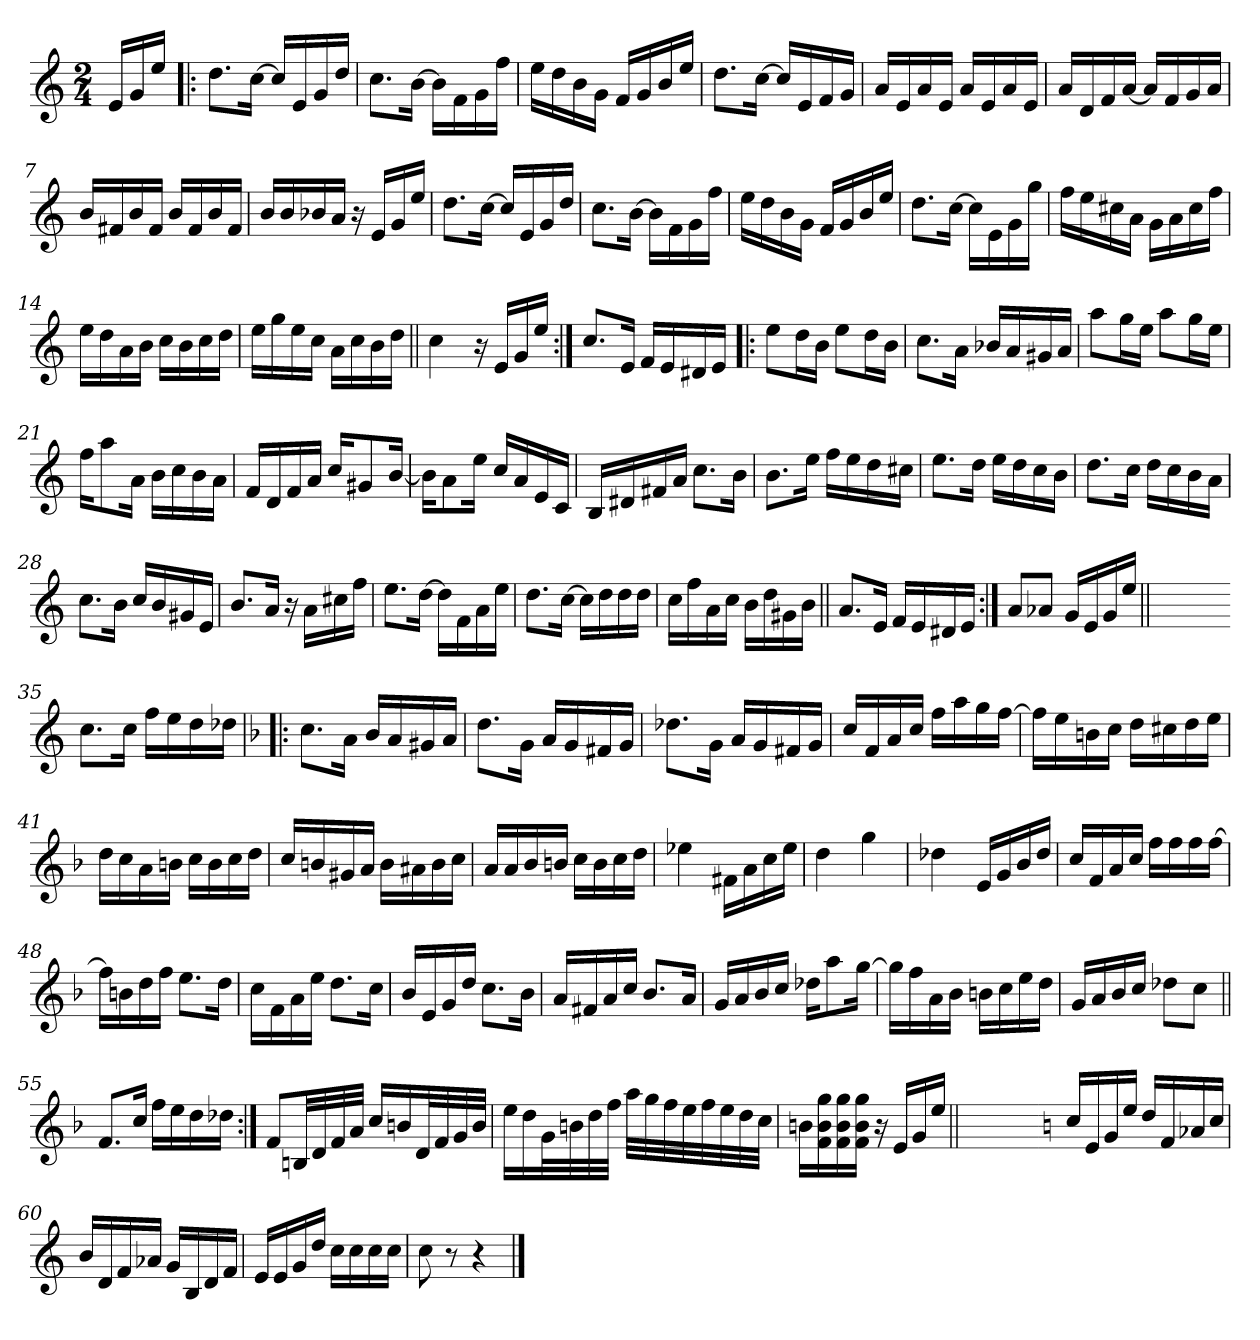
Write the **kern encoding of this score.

**kern
*part1
*staff1
*clefG2
*k[]
*C:
*M2/4
=
16e/LL
16g/
16ee/JJ
=1!|:
8.dd\L
[16cc\Jk
16cc/LL]
16e/
16g/
16dd/JJ
=2
8.cc\L
[16b\Jk
16b\LL]
16f\
16g\
16ff\JJ
=3
16ee\LL
16dd\
16b\
16g\JJ
16f/LL
16g/
16b/
16ee/JJ
=4
8.dd\L
[16cc\Jk
16cc/LL]
16e/
16f/
16g/JJ
!!LO:LB:g=z
=5
16a/LL
16e/
16a/
16e/JJ
16a/LL
16e/
16a/
16e/JJ
=6
16a/LL
16d/
16f/
[16a/JJ
16a/LL]
16f/
16g/
16a/JJ
=7
16b/LL
16f#X/
16b/
16f#/JJ
16b/LL
16f#/
16b/
16f#/JJ
=8
16b/LL
16b/
16b-X/
16a/JJ
16r
16e/LL
16g/
16ee/JJ
!!LO:LB:g=z
=9
8.dd\L
[16cc\Jk
16cc/LL]
16e/
16g/
16dd/JJ
=10
8.cc\L
[16b\Jk
16b\LL]
16f\
16g\
16ff\JJ
=11
16ee\LL
16dd\
16b\
16g\JJ
16f/LL
16g/
16b/
16ee/JJ
=12
8.dd\L
[16cc\Jk
16cc\LL]
16e\
16g\
16gg\JJ
!!LO:LB:g=z
=13
16ff\LL
16ee\
16cc#X\
16a\JJ
16g\LL
16a\
16cc#\
16ff\JJ
=14
16ee\LL
16dd\
16a\
16b\JJ
16cc\LL
16b\
16cc\
16dd\JJ
=15
16ee\LL
16gg\
16ee\
16cc\JJ
16a\LL
16cc\
16b\
16dd\JJ
=16||
4cc\
16r
16e/LL
16g/
16ee/JJ
!!LO:LB:g=z
=17:|!
8.cc/L
16e/Jk
16f/LL
16e/
16d#X/
16e/JJ
=18!|:
8ee\L
16dd\L
16b\JJ
8ee\L
16dd\L
16b\JJ
=19
8.cc\L
16a\Jk
16b-X/LL
16a/
16g#X/
16a/JJ
=20
8aa\L
16gg\L
16ee\JJ
8aa\L
16gg\L
16ee\JJ
!!LO:LB:g=z
=21
16ff\KL
8aa\
16a\Jk
16b\LL
16cc\
16b\
16a\JJ
=22
16f/LL
16d/
16f/
16a/JJ
16cc/KL
8g#X/
[16b/Jk
=23
16b\KL]
8a\
16ee\Jk
16cc/LL
16a/
16e/
16c/JJ
=24
16B/LL
16d#X/
16f#X/
16a/JJ
8.cc\L
16b\Jk
!!LO:LB:g=z
=25
8.b\L
16ee\Jk
16ff\LL
16ee\
16dd\
16cc#X\JJ
=26
8.ee\L
16dd\Jk
16ee\LL
16dd\
16cc\
16b\JJ
=27
8.dd\L
16cc\Jk
16dd\LL
16cc\
16b\
16a\JJ
=28
8.cc\L
16b\Jk
16cc/LL
16b/
16g#X/
16e/JJ
!!LO:LB:g=z
=29
8.b/L
16a/Jk
16r
16a\LL
16cc#X\
16ff\JJ
=30
8.ee\L
[16dd\Jk
16dd\LL]
16f\
16a\
16ee\JJ
=31
8.dd\L
[16cc\Jk
16cc\LL]
16dd\
16dd\
16dd\JJ
=32
16cc\LL
16ff\
16a\
16cc\JJ
16b\LL
16dd\
16g#X\
16b\JJ
!!LO:LB:g=z
=33||
8.a/L
16e/Jk
16f/LL
16e/
16d#X/
16e/JJ
=34:|!
8a/L
8a-X/J
16g/LL
16e/
16g/
16ee/JJ
=34X1||
*stria0
2ryy
!!LO:PB:g=z
=35-
*stria5
8.cc\L
16cc\Jk
16ff\LL
16ee\
16dd\
16dd-X\JJ
=36!|:
*k[b-]
*F:
8.cc\L
16a\Jk
16b-/LL
16a/
16g#X/
16a/JJ
=37
8.dd\L
16g\Jk
16a/LL
16g/
16f#X/
16g/JJ
=38
8.dd-X\L
16g\Jk
16a/LL
16g/
16f#X/
16g/JJ
!!LO:LB:g=z
=39
16cc/LL
16f/
16a/
16cc/JJ
16ff\LL
16aa\
16gg\
[16ff\JJ
=40
16ff\LL]
16ee\
16bn\
16cc\JJ
16dd\LL
16cc#X\
16dd\
16ee\JJ
=41
16dd\LL
16cc\
16a\
16bn\JJ
16cc\LL
16b\
16cc\
16dd\JJ
=42
16cc/LL
16bn/
16g#X/
16a/JJ
16b\LL
16a#X\
16b\
16cc\JJ
!!LO:LB:g=z
=43
16a/LL
16a/
16b-/
16bn/JJ
16cc\LL
16b\
16cc\
16dd\JJ
=44
4ee-X\
16f#X\LL
16a\
16cc\
16ee-\JJ
=45
4dd\
4gg\
=46
4dd-X\
16e/LL
16g/
16b-/
16dd-/JJ
=47
16cc/LL
16f/
16a/
16cc/JJ
16ff\LL
16ff\
16ff\
[16ff\JJ
!!LO:LB:g=z
=48
16ff\LL]
16bn\
16dd\
16ff\JJ
8.ee\L
16dd\Jk
=49
16cc\LL
16f\
16a\
16ee\JJ
8.dd\L
16cc\Jk
=50
16b-/LL
16e/
16g/
16dd/JJ
8.cc\L
16b-\Jk
=51
16a/LL
16f#X/
16a/
16cc/JJ
8.b-/L
16a/Jk
!!LO:LB:g=z
=52
16g/LL
16a/
16b-/
16cc/JJ
16dd-X\KL
8aa\
[16gg\Jk
=53
16gg\LL]
16ff\
16a\
16b-\JJ
16bn\LL
16cc\
16ee\
16dd\JJ
=54
16g/LL
16a/
16b-/
16cc/JJ
8dd-X\L
8cc\J
=55||
8.f/L
16cc/Jk
16ff\LL
16ee\
16dd\
16dd-X\JJ
!!LO:LB:g=z
=56:|!
8f/L
32Bn/LL
32d/
32f/
32a/JJJ
16cc/LL
16bn/
32d/L
32f/
32g/
32b/JJJ
=57
16ee\LL
16dd\
32g\L
32bn\
32dd\
32ff\JJJ
32aa\LLL
32gg\
32ff\
32ee\
32ff\
32ee\
32dd\
32cc\JJJ
=58
16bn\LL
16f\ 16b\ 16gg\
16f\ 16b\ 16gg\
16f\ 16b\ 16gg\JJ
16r
16e/LL
16g/
16ee/JJ
=58X2||
*stria0
2ryy
!!LO:LB:g=z
=59-
*stria5
*k[]
*C:
16cc/LL
16e/
16g/
16ee/JJ
16dd/LL
16f/
16a-X/
16cc/JJ
=60
16b/LL
16d/
16f/
16a-X/JJ
16g/LL
16B/
16d/
16f/JJ
=61
16e/LL
16e/
16g/
16dd/JJ
16cc\LL
16cc\
16cc\
16cc\JJ
=62
8cc\
8r
4r
==
*-
